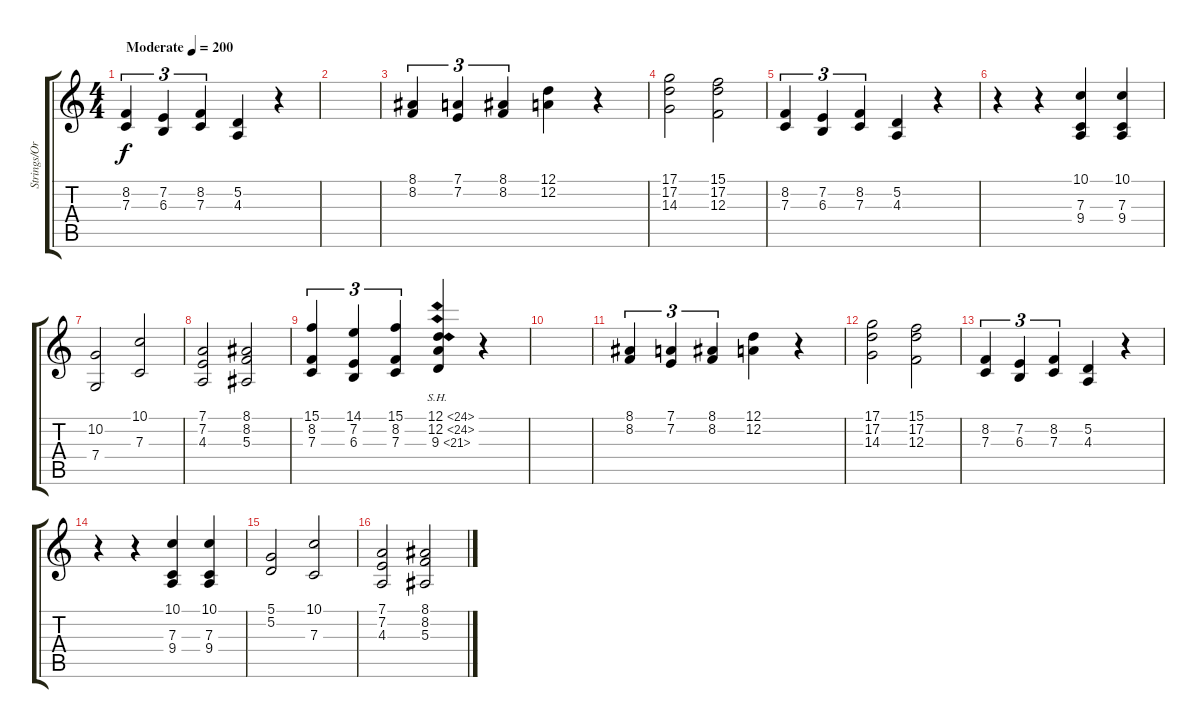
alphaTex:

\track ("Strings/Orchestral hit" "Strings/Or") {instrument stringensemble1}
\staff {score tabs}
\tuning (D4 A3 F3 C3 G2 D2) {hide}
\ts (4 4)
\tempo (200 "Moderate")
\clef g2
\ks c
(8.2 7.3).4{tu (3 2) dy f instrument stringensemble1} (7.2 6.3).4{tu (3 2)} (8.2 7.3).4{tu (3 2)} (5.2 4.3).4 r.4 |
|
(8.1 8.2).4{tu (3 2)} (7.1 7.2).4{tu (3 2)} (8.1 8.2).4{tu (3 2)} (12.1 12.2).4 r.4 |
(17.1 17.2 14.3).2 (15.1 17.2 12.3).2 |
(8.2 7.3).4{tu (3 2)} (7.2 6.3).4{tu (3 2)} (8.2 7.3).4{tu (3 2)} (5.2 4.3).4 r.4 |
r.4 r.4 (10.1 7.3 9.4).4 (10.1 7.3 9.4).4 |
(10.2 7.4).2 (10.1 7.3).2 |
(7.1 7.2 4.3).2 (8.1 8.2 5.3).2 |
(15.1 8.2 7.3).4{tu (3 2)} (14.1 7.2 6.3).4{tu (3 2)} (15.1 8.2 7.3).4{tu (3 2)} (12.1{sh 12} 12.2{sh 12} 9.3{sh 12}).4{instrument orchestrahit} r.4 |
|
(8.1 8.2).4{tu (3 2) instrument stringensemble1} (7.1 7.2).4{tu (3 2)} (8.1 8.2).4{tu (3 2)} (12.1 12.2).4 r.4 |
(17.1 17.2 14.3).2 (15.1 17.2 12.3).2 |
(8.2 7.3).4{tu (3 2)} (7.2 6.3).4{tu (3 2)} (8.2 7.3).4{tu (3 2)} (5.2 4.3).4 r.4 |
r.4 r.4 (10.1 7.3 9.4).4 (10.1 7.3 9.4).4 |
(5.1 5.2).2 (10.1 7.3).2 |
(7.1 7.2 4.3).2 (8.1 8.2 5.3).2
